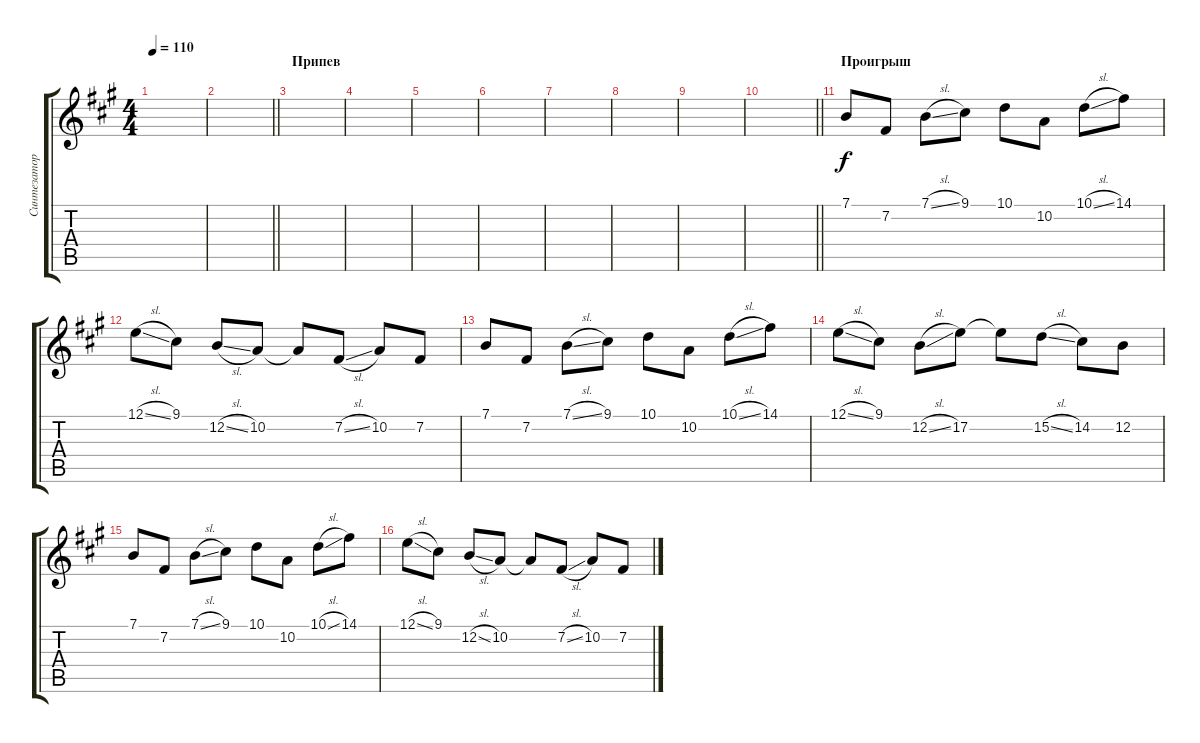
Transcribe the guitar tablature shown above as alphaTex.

\track ("Синтезатор" "Синтезатор") {instrument lead1square}
\staff {score tabs}
\tuning (E4 B3 G3 D3 A2 E2) {hide}
\ts (4 4)
\section ("" "")
\tempo 110
\clef g2
\ks f#minor
|
\barLineRight lightlight
|
\section ("" "Припев")
|
|
|
|
|
|
|
\barLineRight lightlight
|
\section ("" "Проигрыш")
7.1.8 7.2.8 7.1{sl}.8 9.1.8 10.1.8 10.2.8 10.1{sl}.8 14.1.8 |
12.1{sl}.8 9.1.8 12.2{sl}.8 10.2.8 10.2{t}.8 7.2{sl}.8 10.2.8 7.2.8 |
7.1.8 7.2.8 7.1{sl}.8 9.1.8 10.1.8 10.2.8 10.1{sl}.8 14.1.8 |
12.1{sl}.8 9.1.8 12.2{sl}.8 17.2.8 17.2{t}.8 15.2{sl}.8 14.2.8 12.2.8 |
7.1.8 7.2.8 7.1{sl}.8 9.1.8 10.1.8 10.2.8 10.1{sl}.8 14.1.8 |
12.1{sl}.8 9.1.8 12.2{sl}.8 10.2.8 10.2{t}.8 7.2{sl}.8 10.2.8 7.2.8
